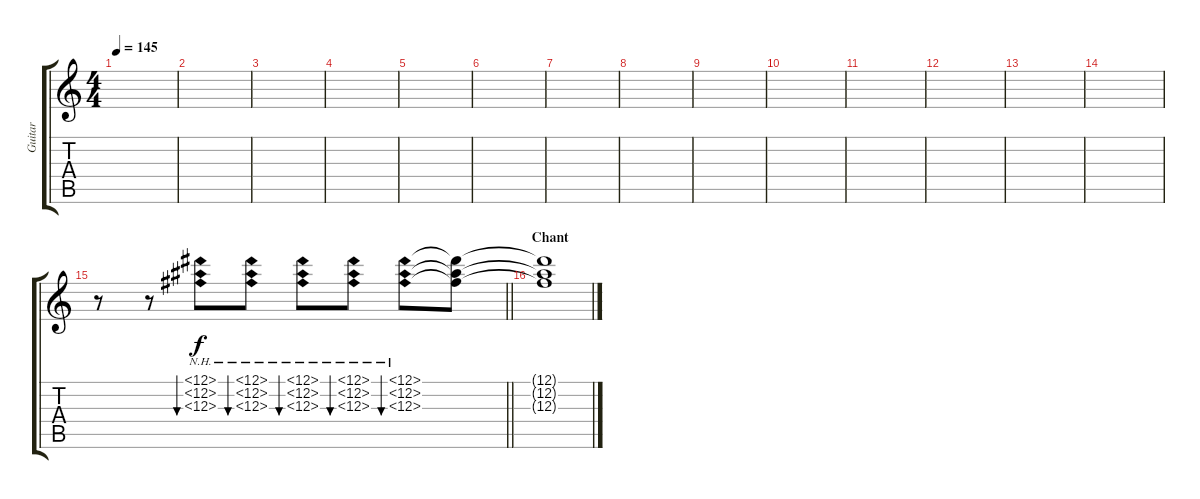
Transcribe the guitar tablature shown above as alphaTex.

\track ("Guitar" "Guitar") {instrument electricguitarjazz}
\staff {score tabs}
\tuning (Eb4 Bb3 Gb3 Db3 Ab2 Eb2) {hide}
\ts (4 4)
\tempo 145
\clef g2
\ks c
|
|
|
|
|
|
|
|
|
|
|
|
|
|
\barLineRight lightlight
r.8 r.8 (12.1{nh} 12.2{nh} 12.3{nh}).8{bu 120} (12.1{nh} 12.2{nh} 12.3{nh}).8{bu 120} (12.1{nh} 12.2{nh} 12.3{nh}).8{bu 120} (12.1{nh} 12.2{nh} 12.3{nh}).8{bu 120} (12.1{nh} 12.2{nh} 12.3{nh}).8{bu 120} (12.1{t} 12.2{t} 12.3{t}).8 |
\section ("" "Chant")
(12.1{t} 12.2{t} 12.3{t}).1
